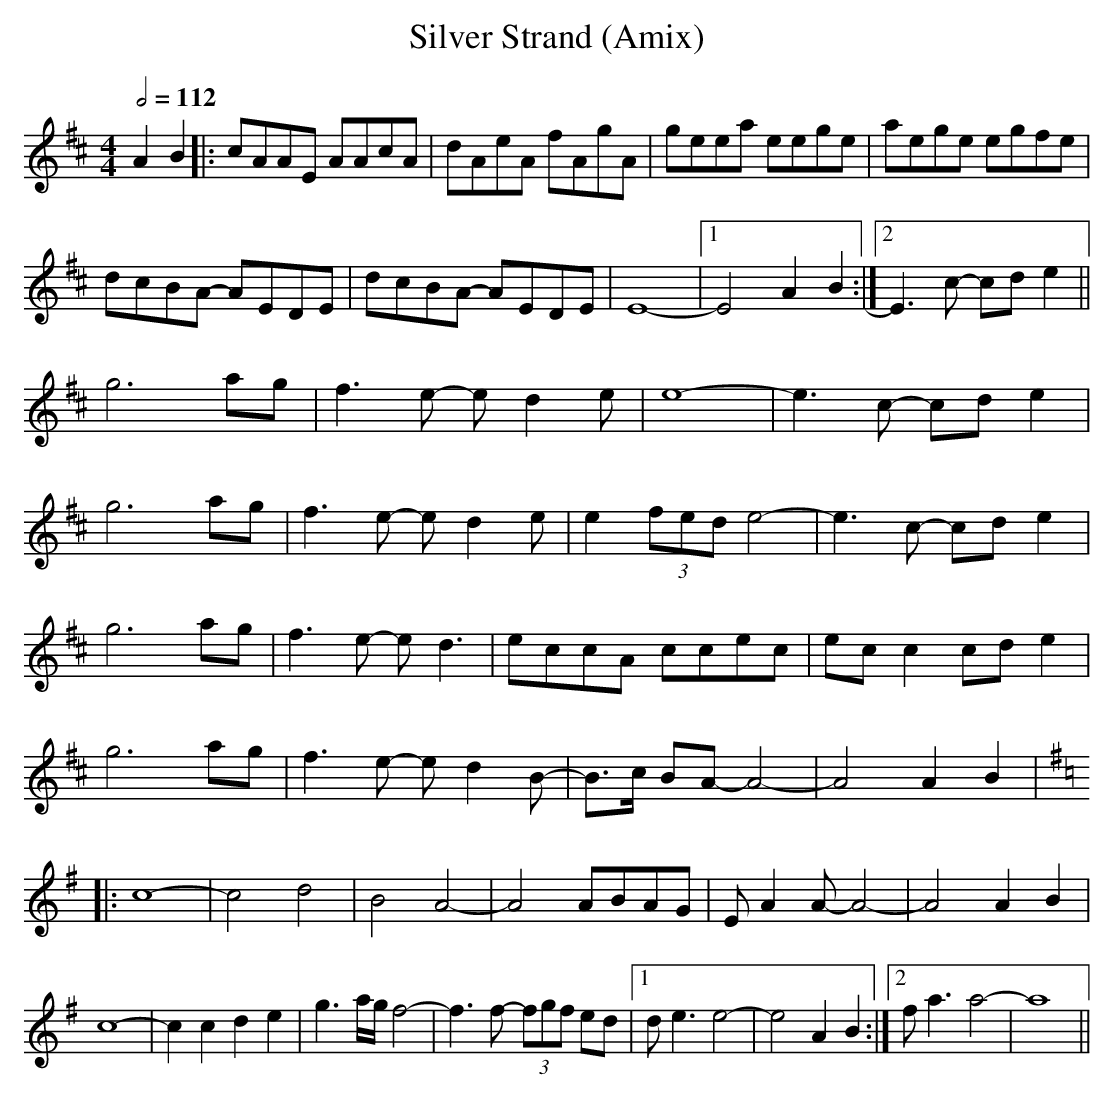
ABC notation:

X:1
T:Silver Strand (Amix) %X
Q:1/2=112
M:4/4
L:1/8
K:Amix
A2B2|:cAAE AAcA|dAeA fAgA|geea eege|aege egfe|
dcBA- AEDE|dcBA- AEDE|E8-|1E4A2B2:|2E3c- cde2||
g6ag|f3e- ed2e|e8-|e3c- cde2|
g6ag|f3e- ed2e|e2 (3fed e4-|e3c- cde2|
g6ag|f3e- ed3|eccA ccec|ecc2 cde2|
g6ag|f3e- ed2B-|B>c BA- A4-|A4 A2B2|
K:Emin
|:c8-|c4d4|B4A4-|A4ABAG|EA2 A- A4-|A4 A2B2|
c8-|c2c2d2e2|g3a/g/f4-|f3f- (3fgf ed|1de3 e4-|e4A2B2:|2fa3 a4-|a8||
